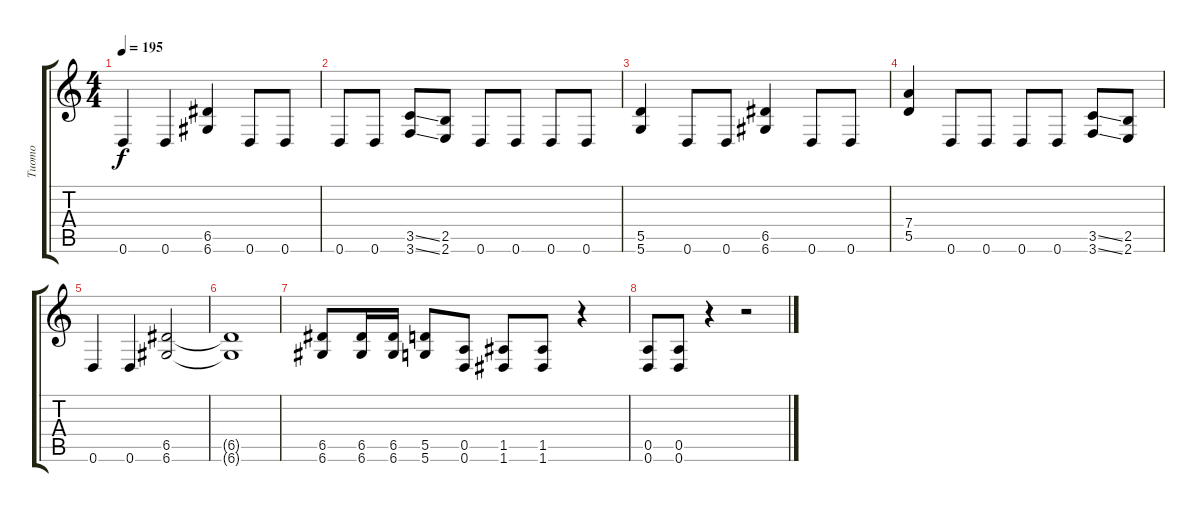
\track ("Tuomo" "Tuomo") {instrument distortionguitar}
\staff {score tabs}
\tuning (E4 B3 G3 D3 A2 D2) {hide}
\ts (4 4)
\tempo 195
\clef g2
\ks c
0.6.4{dy f} 0.6.4 (6.5 6.6).4 0.6.8 0.6.8 |
0.6.8 0.6.8 (3.5{ss} 3.6{ss}).8 (2.5 2.6).8 0.6.8 0.6.8 0.6.8 0.6.8 |
(5.5 5.6).4 0.6.8 0.6.8 (6.5 6.6).4 0.6.8 0.6.8 |
(7.4 5.5).4 0.6.8 0.6.8 0.6.8 0.6.8 (3.5{ss} 3.6{ss}).8 (2.5 2.6).8 |
0.6.4 0.6.4 (6.5 6.6).2 |
(6.5{t} 6.6{t}).1 |
(6.5 6.6).8 (6.5 6.6).16 (6.5 6.6).16 (5.5 5.6).8 (0.5 0.6).8 (1.5 1.6).8 (1.5 1.6).8 r.4 |
(0.5 0.6).8 (0.5 0.6).8 r.4 r.2
